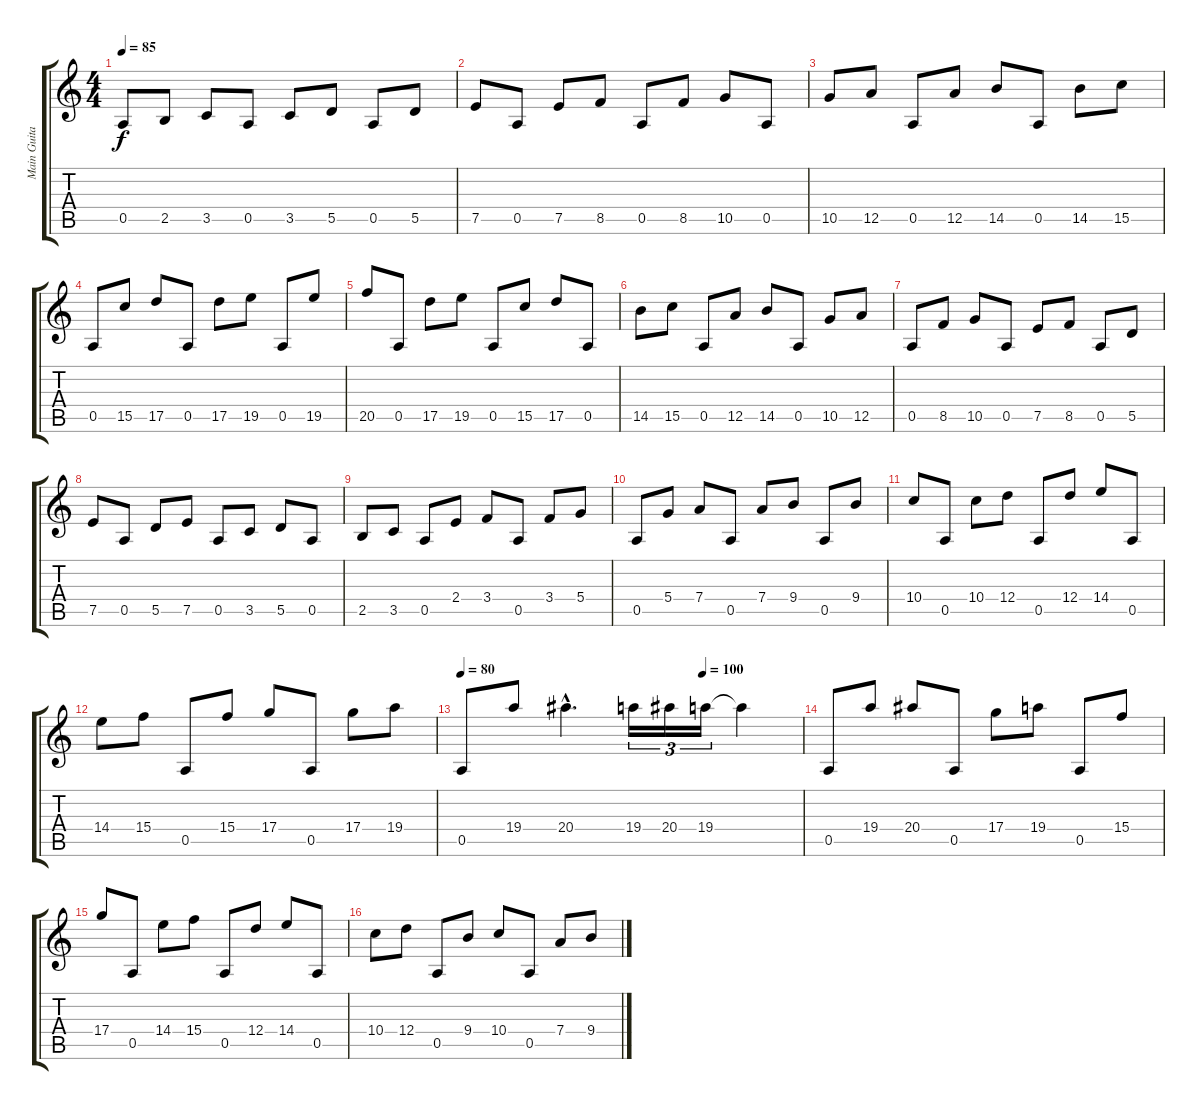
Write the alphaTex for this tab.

\track ("Main Guitar" "Main Guita") {instrument electricguitarclean}
\staff {score tabs}
\tuning (E4 B3 G3 D3 A2 E2) {hide}
\ts (4 4)
\tempo 85
\clef g2
\ks c
0.5.8{dy f volume 16} 2.5.8 3.5.8 0.5.8 3.5.8 5.5.8 0.5.8 5.5.8 |
7.5.8 0.5.8 7.5.8 8.5.8 0.5.8 8.5.8 10.5.8 0.5.8 |
10.5.8 12.5.8 0.5.8 12.5.8 14.5.8 0.5.8 14.5.8 15.5.8 |
0.5.8 15.5.8 17.5.8 0.5.8 17.5.8 19.5.8 0.5.8 19.5.8 |
20.5.8 0.5.8 17.5.8 19.5.8 0.5.8 15.5.8 17.5.8 0.5.8 |
14.5.8 15.5.8 0.5.8 12.5.8 14.5.8 0.5.8 10.5.8 12.5.8 |
0.5.8 8.5.8 10.5.8 0.5.8 7.5.8 8.5.8 0.5.8 5.5.8 |
7.5.8 0.5.8 5.5.8 7.5.8 0.5.8 3.5.8 5.5.8 0.5.8 |
2.5.8 3.5.8 0.5.8 2.4.8 3.4.8 0.5.8 3.4.8 5.4.8 |
0.5.8 5.4.8 7.4.8 0.5.8 7.4.8 9.4.8 0.5.8 9.4.8 |
10.4.8 0.5.8 10.4.8 12.4.8 0.5.8 12.4.8 14.4.8 0.5.8 |
14.4.8 15.4.8 0.5.8 15.4.8 17.4.8 0.5.8 17.4.8 19.4.8 |
\tempo 80
\tempo (100 0.7083333333333334)
0.5.8 19.4.8 20.4{hac}.4{d} 19.4.16{tu (3 2)} 20.4.16{tu (3 2)} 19.4.16{tu (3 2)} 19.4{t}.4 |
0.5.8 19.4.8 20.4.8 0.5.8 17.4.8 19.4.8 0.5.8 15.4.8 |
17.4.8 0.5.8 14.4.8 15.4.8 0.5.8 12.4.8 14.4.8 0.5.8 |
10.4.8 12.4.8 0.5.8 9.4.8 10.4.8 0.5.8 7.4.8 9.4.8
